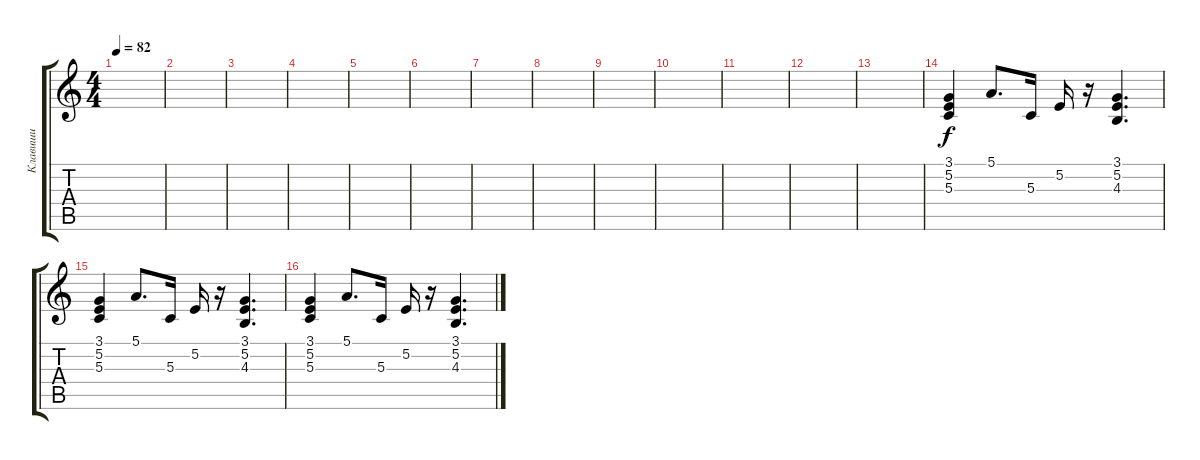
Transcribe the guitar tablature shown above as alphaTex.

\track ("Клавиши" "Клавиши") {instrument acousticgrandpiano}
\staff {score tabs}
\tuning (E4 B3 G3 D3 A2 E2) {hide}
\ts (4 4)
\tempo 82
\clef g2
\ks c
|
|
|
|
|
|
|
|
|
|
|
|
|
(3.1 5.2 5.3).4 5.1.8{d} 5.3.16 5.2.16 r.16 (3.1 5.2 4.3).4{d} |
(3.1 5.2 5.3).4 5.1.8{d} 5.3.16 5.2.16 r.16 (3.1 5.2 4.3).4{d} |
(3.1 5.2 5.3).4 5.1.8{d} 5.3.16 5.2.16 r.16 (3.1 5.2 4.3).4{d}
